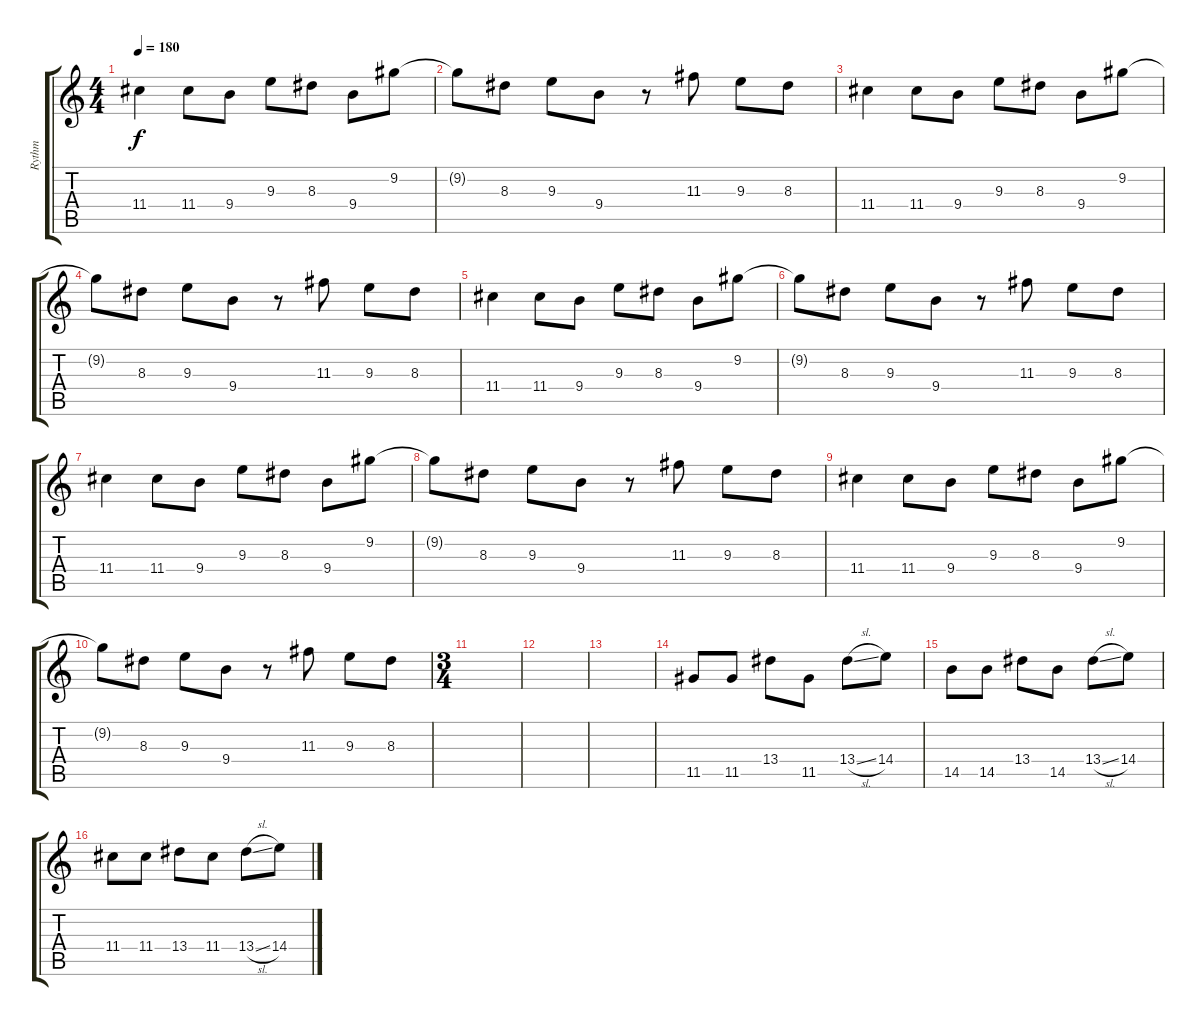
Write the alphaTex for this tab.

\track ("Rythm" "Rythm") {instrument distortionguitar}
\staff {score tabs}
\tuning (E4 B3 G3 D3 A2 D2) {hide}
\ts (4 4)
\tempo 180
\clef g2
\ks c
11.4.4{dy f} 11.4.8 9.4.8 9.3.8 8.3.8 9.4.8 9.2.8 |
9.2{t}.8 8.3.8 9.3.8 9.4.8 r.8 11.3.8 9.3.8 8.3.8 |
11.4.4 11.4.8 9.4.8 9.3.8 8.3.8 9.4.8 9.2.8 |
9.2{t}.8 8.3.8 9.3.8 9.4.8 r.8 11.3.8 9.3.8 8.3.8 |
11.4.4 11.4.8 9.4.8 9.3.8 8.3.8 9.4.8 9.2.8 |
9.2{t}.8 8.3.8 9.3.8 9.4.8 r.8 11.3.8 9.3.8 8.3.8 |
11.4.4 11.4.8 9.4.8 9.3.8 8.3.8 9.4.8 9.2.8 |
9.2{t}.8 8.3.8 9.3.8 9.4.8 r.8 11.3.8 9.3.8 8.3.8 |
11.4.4 11.4.8 9.4.8 9.3.8 8.3.8 9.4.8 9.2.8 |
9.2{t}.8 8.3.8 9.3.8 9.4.8 r.8 11.3.8 9.3.8 8.3.8 |
\ts (3 4)
|
|
|
11.5.8 11.5.8 13.4.8 11.5.8 13.4{sl}.8 14.4.8 |
14.5.8 14.5.8 13.4.8 14.5.8 13.4{sl}.8 14.4.8 |
11.4.8 11.4.8 13.4.8 11.4.8 13.4{sl}.8 14.4.8
